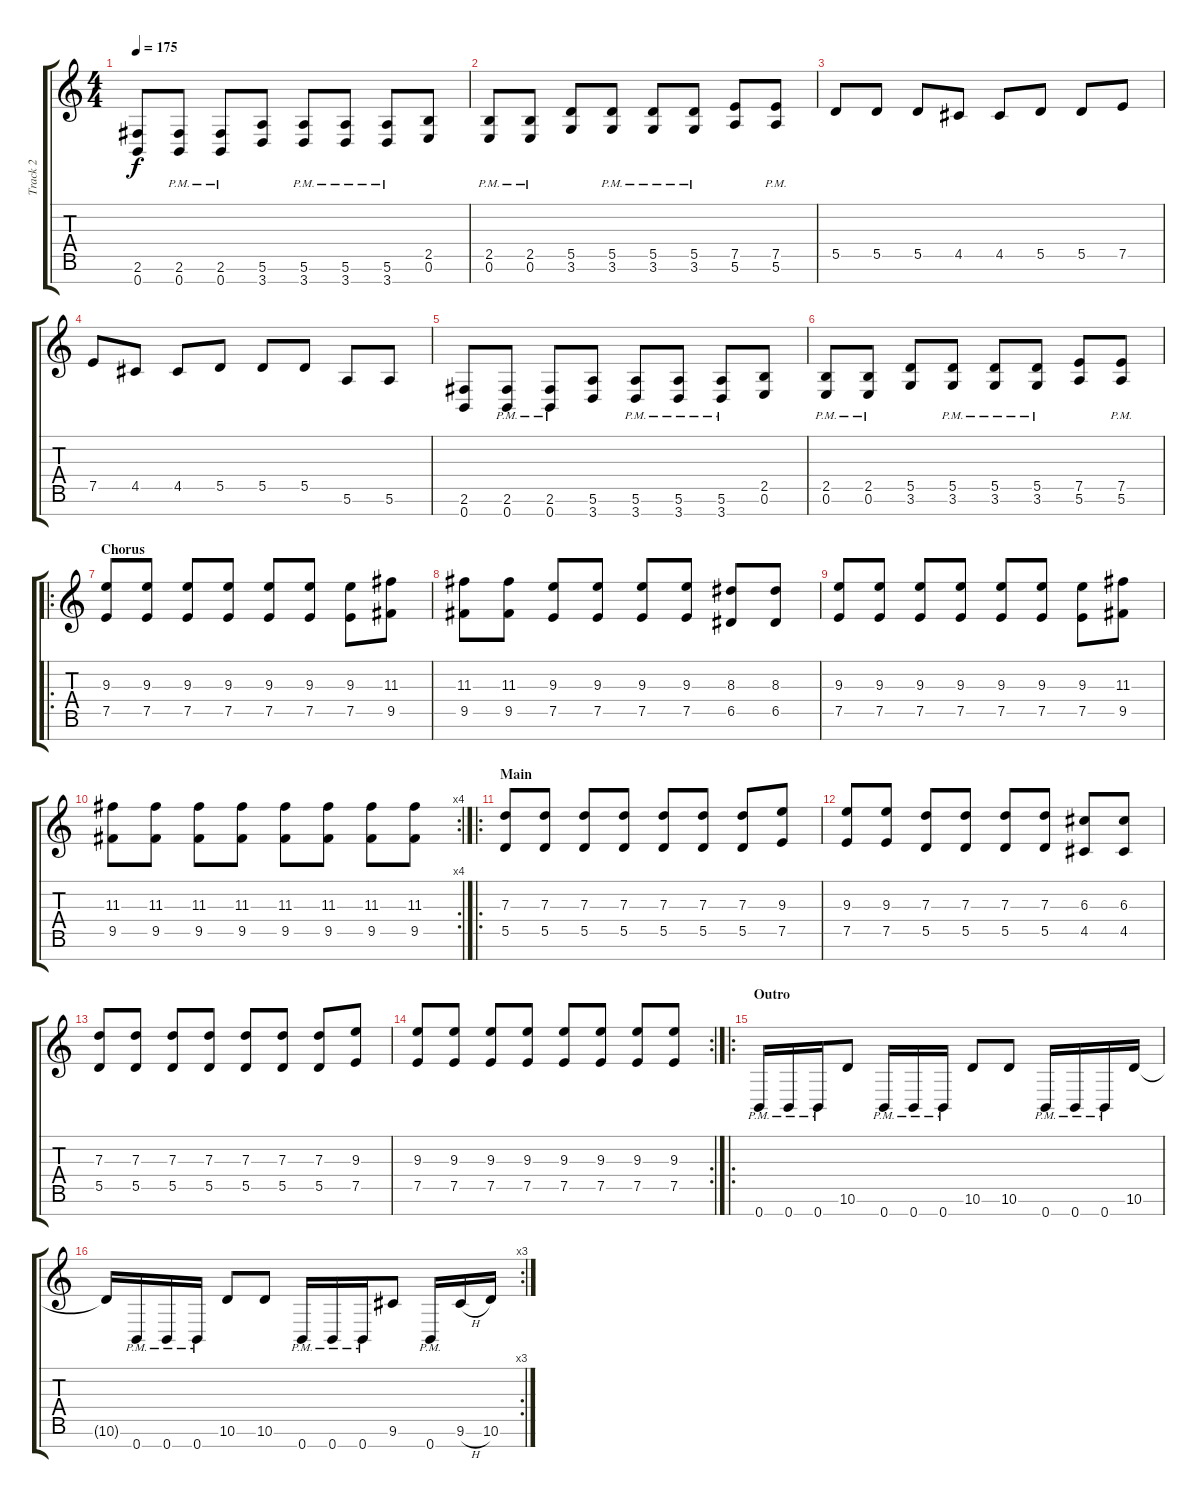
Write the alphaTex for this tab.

\track ("Track 2" "Track 2") {instrument distortionguitar}
\staff {score tabs}
\tuning (E4 B3 G3 D3 A2 E2 B1) {hide}
\ts (4 4)
\tempo 175
\clef g2
\ks c
(2.6 0.7).8{dy f} (2.6{pm} 0.7{pm}).8 (2.6{pm} 0.7{pm}).8 (5.6 3.7).8 (5.6{pm} 3.7{pm}).8 (5.6{pm} 3.7{pm}).8 (5.6{pm} 3.7{pm}).8 (2.5 0.6).8 |
(2.5{pm} 0.6{pm}).8 (2.5{pm} 0.6{pm}).8 (5.5 3.6).8 (5.5{pm} 3.6{pm}).8 (5.5{pm} 3.6{pm}).8 (5.5{pm} 3.6{pm}).8 (7.5 5.6).8 (7.5{pm} 5.6{pm}).8 |
5.5.8 5.5.8 5.5.8 4.5.8 4.5.8 5.5.8 5.5.8 7.5.8 |
7.5.8 4.5.8 4.5.8 5.5.8 5.5.8 5.5.8 5.6.8 5.6.8 |
(2.6 0.7).8 (2.6{pm} 0.7{pm}).8 (2.6{pm} 0.7{pm}).8 (5.6 3.7).8 (5.6{pm} 3.7{pm}).8 (5.6{pm} 3.7{pm}).8 (5.6{pm} 3.7{pm}).8 (2.5 0.6).8 |
(2.5{pm} 0.6{pm}).8 (2.5{pm} 0.6{pm}).8 (5.5 3.6).8 (5.5{pm} 3.6{pm}).8 (5.5{pm} 3.6{pm}).8 (5.5{pm} 3.6{pm}).8 (7.5 5.6).8 (7.5{pm} 5.6{pm}).8 |
\ro
\section ("" "Chorus")
(9.3 7.5).8 (9.3 7.5).8 (9.3 7.5).8 (9.3 7.5).8 (9.3 7.5).8 (9.3 7.5).8 (9.3 7.5).8 (11.3 9.5).8 |
(11.3 9.5).8 (11.3 9.5).8 (9.3 7.5).8 (9.3 7.5).8 (9.3 7.5).8 (9.3 7.5).8 (8.3 6.5).8 (8.3 6.5).8 |
(9.3 7.5).8 (9.3 7.5).8 (9.3 7.5).8 (9.3 7.5).8 (9.3 7.5).8 (9.3 7.5).8 (9.3 7.5).8 (11.3 9.5).8 |
\rc 4
(11.3 9.5).8 (11.3 9.5).8 (11.3 9.5).8 (11.3 9.5).8 (11.3 9.5).8 (11.3 9.5).8 (11.3 9.5).8 (11.3 9.5).8 |
\ro
\section ("" "Main")
(7.3 5.5).8 (7.3 5.5).8 (7.3 5.5).8 (7.3 5.5).8 (7.3 5.5).8 (7.3 5.5).8 (7.3 5.5).8 (9.3 7.5).8 |
(9.3 7.5).8 (9.3 7.5).8 (7.3 5.5).8 (7.3 5.5).8 (7.3 5.5).8 (7.3 5.5).8 (6.3 4.5).8 (6.3 4.5).8 |
(7.3 5.5).8 (7.3 5.5).8 (7.3 5.5).8 (7.3 5.5).8 (7.3 5.5).8 (7.3 5.5).8 (7.3 5.5).8 (9.3 7.5).8 |
\rc 2
(9.3 7.5).8 (9.3 7.5).8 (9.3 7.5).8 (9.3 7.5).8 (9.3 7.5).8 (9.3 7.5).8 (9.3 7.5).8 (9.3 7.5).8 |
\ro
\section ("" "Outro")
0.7{pm}.16 0.7{pm}.16 0.7{pm}.16 10.6.8 0.7{pm}.16 0.7{pm}.16 0.7{pm}.16 10.6.8 10.6.8 0.7{pm}.16 0.7{pm}.16 0.7{pm}.16 10.6.16 |
\rc 3
10.6{t}.16 0.7{pm}.16 0.7{pm}.16 0.7{pm}.16 10.6.8 10.6.8 0.7{pm}.16 0.7{pm}.16 0.7{pm}.16 9.6.8 0.7{pm}.16 9.6{h}.16 10.6.16
